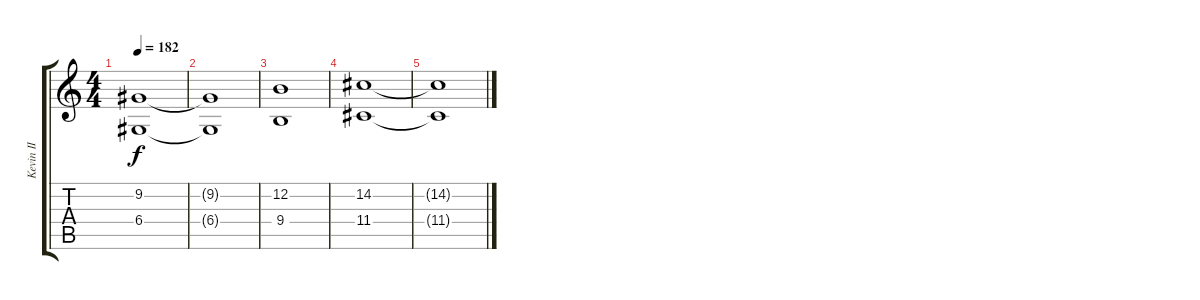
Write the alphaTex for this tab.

\track ("Kevin II" "Kevin II") {instrument tremolostrings}
\staff {score tabs}
\tuning (E4 B3 G3 D3 A2 E2) {hide}
\ts (4 4)
\tempo 182
\clef g2
\ks c
(9.2 6.4).1{dy f} |
(9.2{t} 6.4{t}).1 |
(12.2 9.4).1 |
(14.2 11.4).1 |
(14.2{t} 11.4{t}).1
